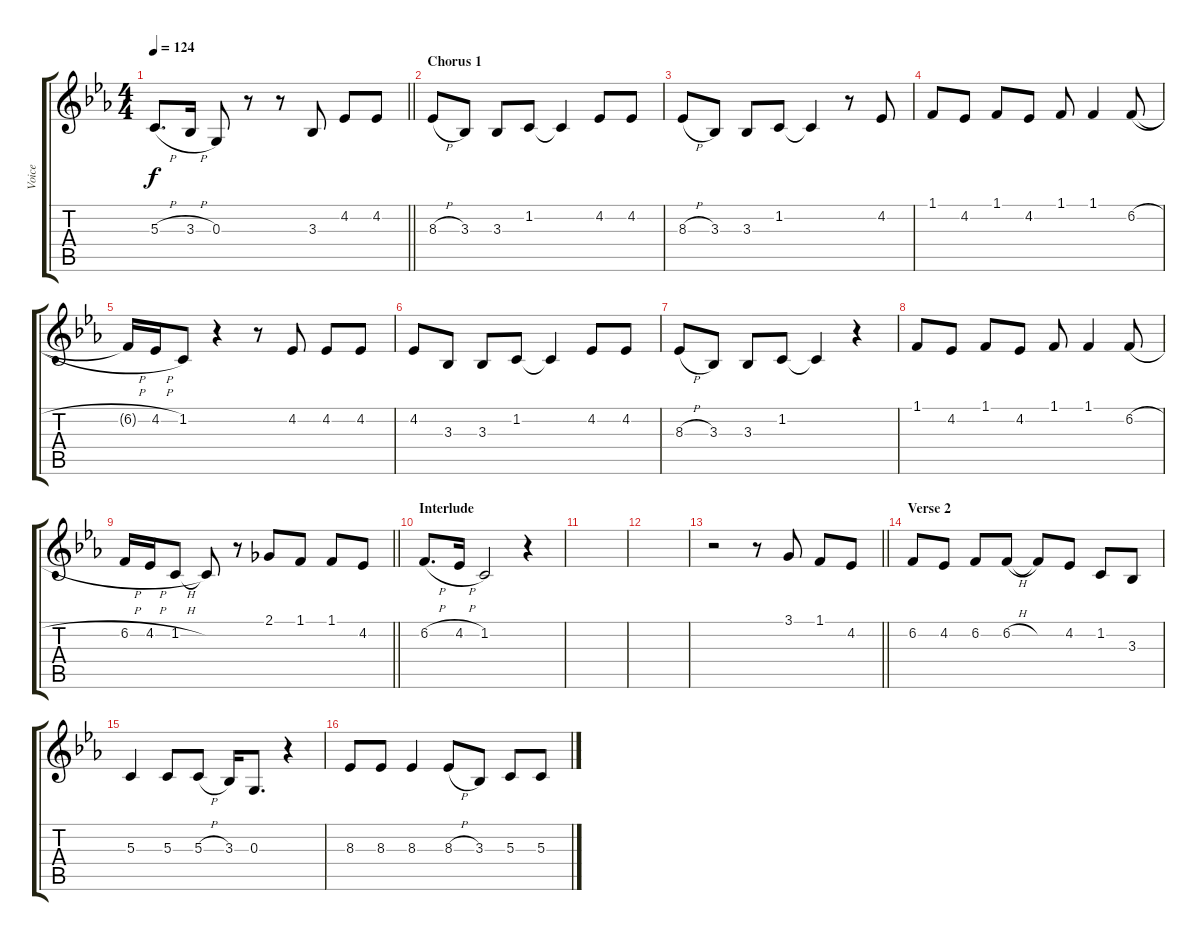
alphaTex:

\track ("Voice" "Voice") {instrument trumpet}
\staff {score tabs}
\tuning (E4 B3 G3 D3 A2 E2) {hide}
\ts (4 4)
\tempo 124
\clef g2
\barLineRight lightlight
\ks eb
5.3{h}.8{d dy f} 3.3{h}.16 0.3.8 r.8 r.8 3.3.8 4.2.8 4.2.8 |
\section ("" "Chorus 1")
8.3{h}.8 3.3.8 3.3.8 1.2.8 1.2{t}.4 4.2.8 4.2.8 |
8.3{h}.8 3.3.8 3.3.8 1.2.8 1.2{t}.4 r.8 4.2.8 |
1.1.8 4.2.8 1.1.8 4.2.8 1.1.8 1.1.4 6.2{h}.8 |
6.2{h t}.16 4.2{h}.16 1.2.8 r.4 r.8 4.2.8 4.2.8 4.2.8 |
4.2.8 3.3.8 3.3.8 1.2.8 1.2{t}.4 4.2.8 4.2.8 |
8.3{h}.8 3.3.8 3.3.8 1.2.8 1.2{t}.4 r.4 |
1.1.8 4.2.8 1.1.8 4.2.8 1.1.8 1.1.4 6.2{h}.8 |
\barLineRight lightlight
6.2{h}.16 4.2{h}.16 1.2{h}.8 1.2{t}.8 r.8 2.1.8 1.1.8 1.1.8 4.2.8 |
\section ("" "Interlude")
6.2{h}.8{d} 4.2{h}.16 1.2.2 r.4 |
|
|
\barLineRight lightlight
r.2 r.8 3.1.8 1.1.8 4.2.8 |
\section ("" "Verse 2")
6.2.8 4.2.8 6.2.8 6.2{h}.8 6.2{t}.8 4.2.8 1.2.8 3.3.8 |
5.3.4 5.3.8 5.3{h}.8 3.3.16 0.3.8{d} r.4 |
8.3.8 8.3.8 8.3.4 8.3{h}.8 3.3.8 5.3.8 5.3.8
